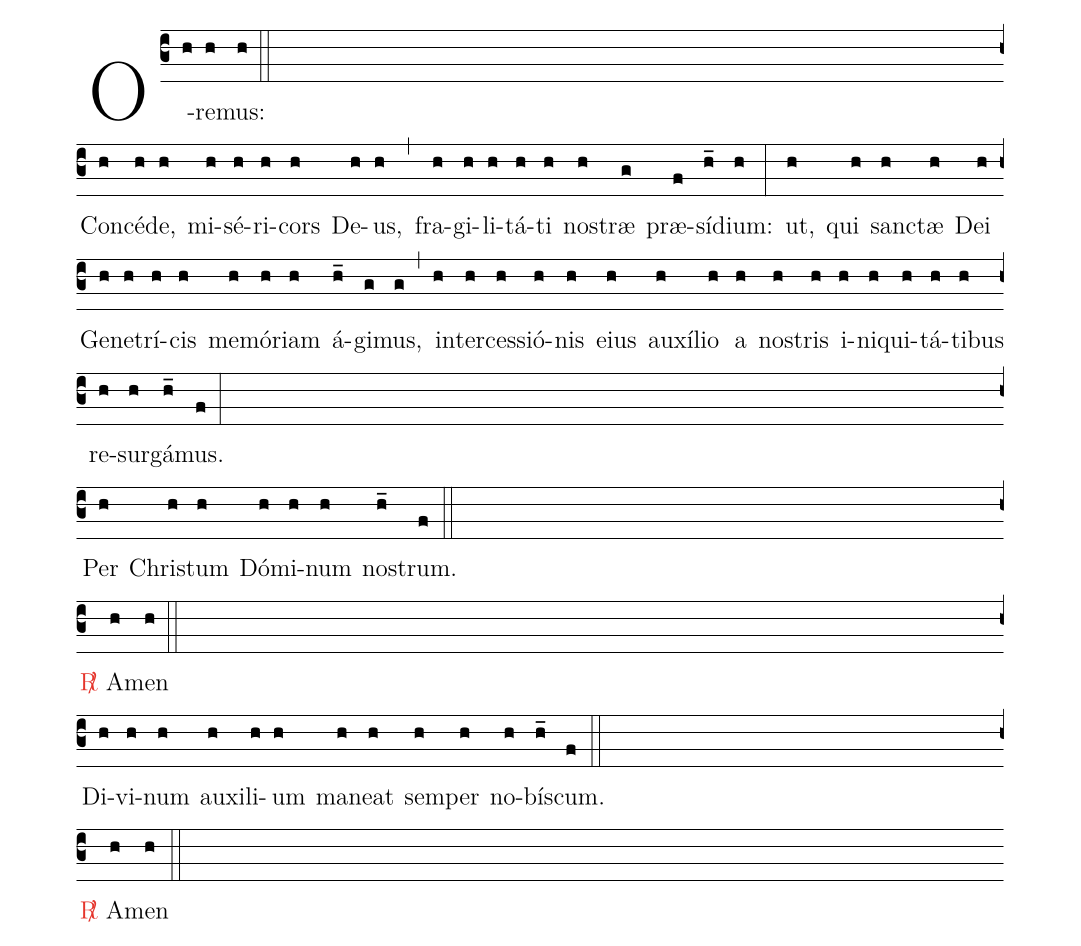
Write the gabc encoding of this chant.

%%
(c3)O(h)re(h)mus:(h) (::) (Z)
Con(h)cé(h)de,(h) mi(h)sé(h)ri(h)cors(h) De(h)us,(h) (,) fra(h)gi(h)li(h)tá(h)ti(h) nos(h)træ(g) præ(f)sí(h_)dium:(h) (:)
ut,(h)
qui(h) sanc(h)tæ(h) Dei(h) Ge(h)ne(h)trí(h)cis(h) me(h)mó(h)riam(h) á(h_)gi(g)mus,(g) (,) in(h)ter(h)ce(h)ssió(h)nis(h)
eius(h) auxí(h)lio(h) a(h) nos(h)tris(h) i(h)ni(h)qui(h)tá(h)tibus(h) re(h)sur(h)gá(h_)mus.(f) (:) (Z)

Per(h) Chris(h)tum(h) Dó(h)mi(h)num(h) nos(h_)trum.(f) (::) (Z)
<c><sp>R/</sp></c> A(h)men(h) (::) (Z)
Di(h)vi(h)num(h) auxi(h)li(h)um(h) ma(h)neat(h) sem(h)per(h) no(h)bís(h_)cum.(f) (::) (Z)
<c><sp>R/</sp></c> A(h)men(h) (::) (Z)
